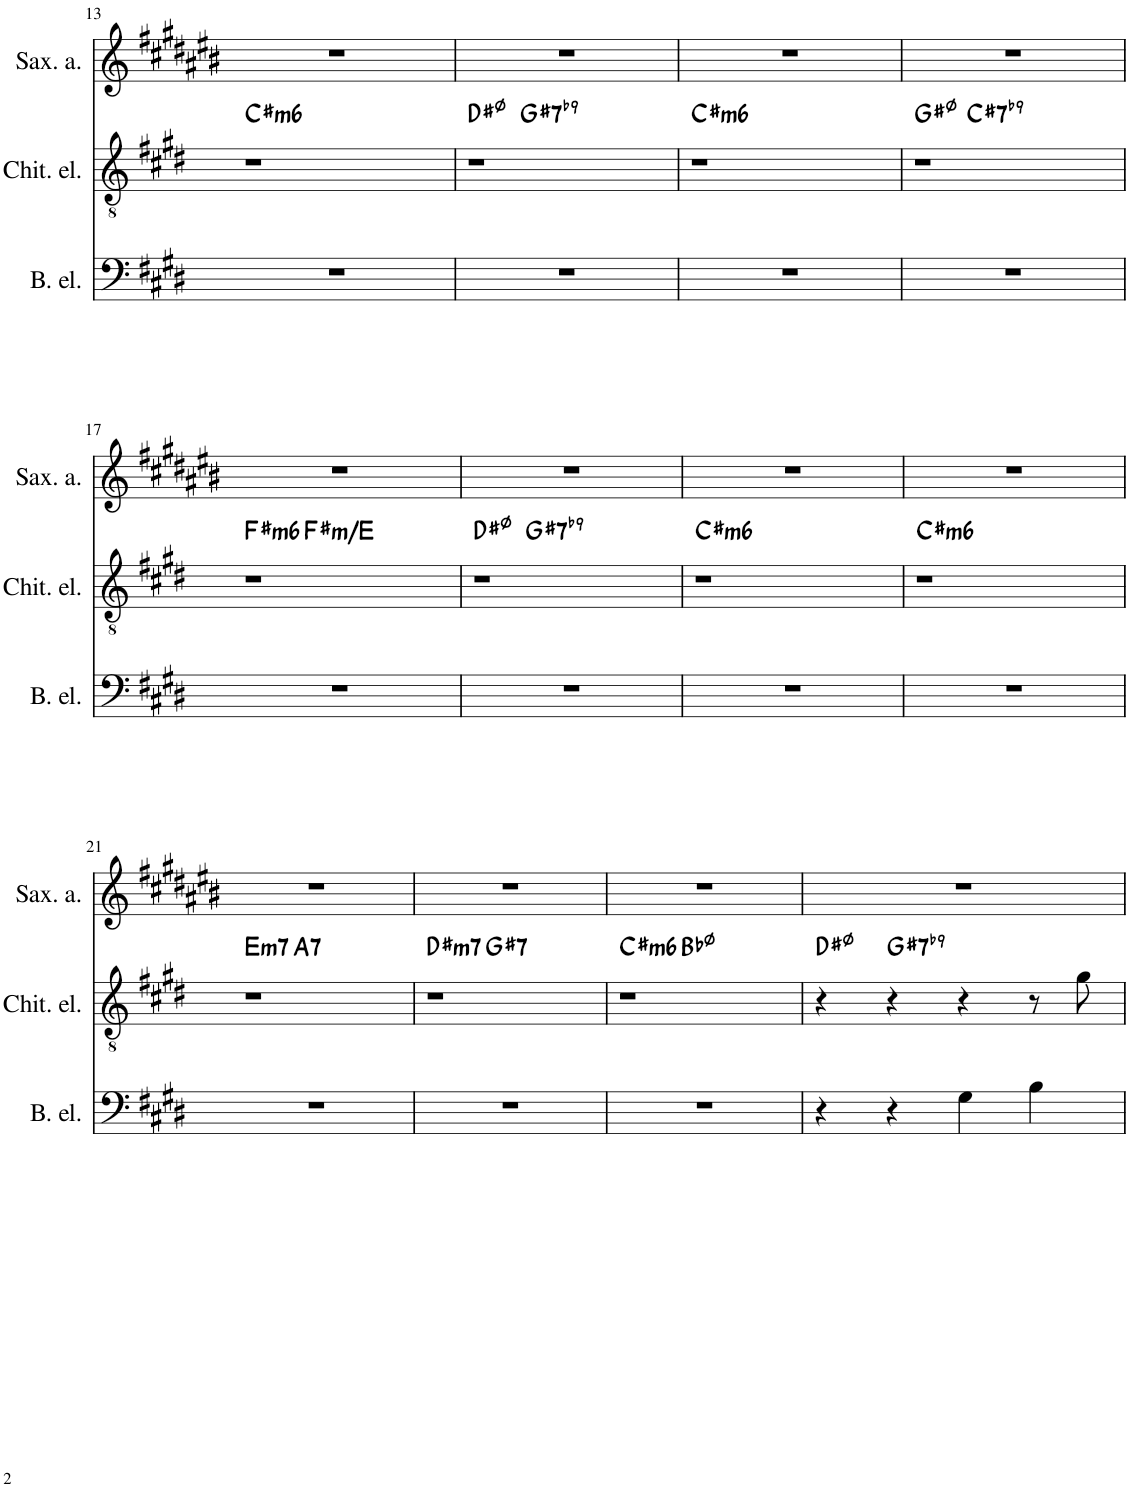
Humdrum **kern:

**kern	**kern	**harte	**kern
*part3	*part2	*part2	*part1
*staff3	*staff2	*	*staff1
*I"Basso elettrico	*I"Chitarra elettrica	*	*I"Sax. a.
*I'B. el.	*I'Chit. el.	*	*I'Sax. a.
!!LO:PB:g=z
*clefF4	*clefGv2	*	*clefG2
*Trd7c12	*	*	*Trd5c9
*k[f#c#g#d#]	*k[f#c#g#d#]	*	*k[f#c#g#d#a#e#b#]
*M4/4	*M4/4	*	*M4/4
=13	=13	=13	=13
!	!	!LO:H:kt=m6	!
1r	1r	C#:min6	1r
=14	=14	=14	=14
*	*^	*	*
1r	1r	4ryy	D#:hdim7	1r
!	!	!	!LO:H:kt=7	!
.	.	2.ryy	G#:7(b9)	.
=15	=15	=15	=15	=15
!	!	!	!LO:H:kt=m6	!
*	*v	*v	*	*
1r	1r	C#:min6	1r
=16	=16	=16	=16
*	*^	*	*
1r	1r	4ryy	G#:hdim7	1r
!	!	!	!LO:H:kt=7	!
.	.	2.ryy	C#:7(b9)	.
!!LO:LB:g=z
=17	=17	=17	=17	=17
!	!	!	!LO:H:kt=m6	!
1r	1r	4ryy	F#:min6	1r
!	!	!	!LO:H:kt=m	!
.	.	2.ryy	F#:min/b7	.
=18	=18	=18	=18	=18
1r	1r	4ryy	D#:hdim7	1r
!	!	!	!LO:H:kt=7	!
.	.	2.ryy	G#:7(b9)	.
=19	=19	=19	=19	=19
!	!	!	!LO:H:kt=m6	!
*	*v	*v	*	*
1r	1r	C#:min6	1r
=20	=20	=20	=20
!	!	!LO:H:kt=m6	!
1r	1r	C#:min6	1r
!!LO:LB:g=z
=21	=21	=21	=21
!	!	!LO:H:kt=m7	!
*	*^	*	*
1r	1r	4ryy	E:min7	1r
!	!	!	!LO:H:kt=7	!
.	.	2.ryy	A:7	.
=22	=22	=22	=22	=22
!	!	!	!LO:H:kt=m7	!
1r	1r	4ryy	D#:min7	1r
!	!	!	!LO:H:kt=7	!
.	.	2.ryy	G#:7	.
=23	=23	=23	=23	=23
!	!	!	!LO:H:kt=m6	!
1r	1r	4ryy	C#:min6	1r
.	.	2.ryy	Bb:hdim7	.
*	*v	*v	*	*
=24	=24	=24	=24
4r	4r	D#:hdim7	1r
!	!	!LO:H:kt=7	!
4r	4r	G#:7(b9)	.
4G#\	4r	.	.
4B\	8r	.	.
.	8g#\	.	.
=	=	=	=
*-	*-	*-	*-
